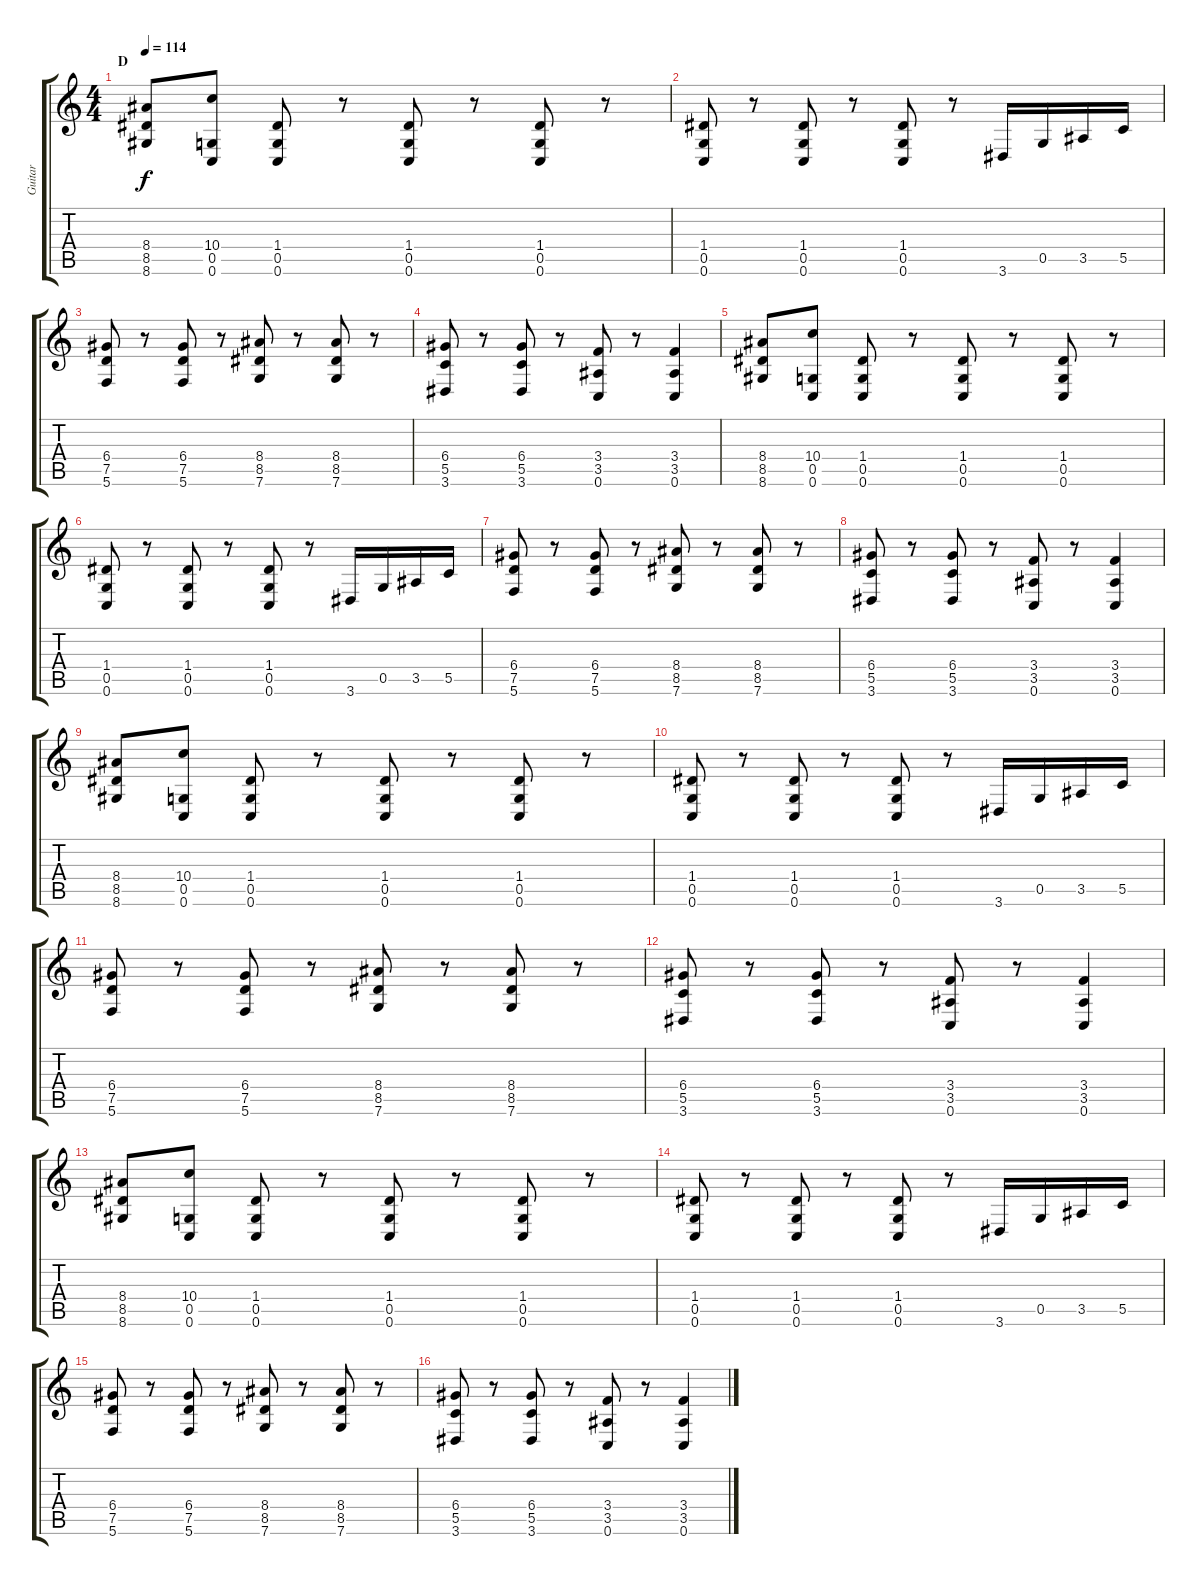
\track ("Guitar" "Guitar") {instrument overdrivenguitar}
\staff {score tabs}
\tuning (G4 E4 A3 D3 G2 C2) {hide}
\ts (4 4)
\section ("" "D")
\tempo 114
\clef g2
\ks c
(8.4 8.5 8.6).8{dy f} (10.4 0.5 0.6).8 (1.4 0.5 0.6).8 r.8 (1.4 0.5 0.6).8 r.8 (1.4 0.5 0.6).8 r.8 |
(1.4 0.5 0.6).8 r.8 (1.4 0.5 0.6).8 r.8 (1.4 0.5 0.6).8 r.8 3.6.16 0.5.16 3.5.16 5.5.16 |
(6.4 7.5 5.6).8 r.8 (6.4 7.5 5.6).8 r.8 (8.4 8.5 7.6).8 r.8 (8.4 8.5 7.6).8 r.8 |
(6.4 5.5 3.6).8 r.8 (6.4 5.5 3.6).8 r.8 (3.4 3.5 0.6).8 r.8 (3.4 3.5 0.6).4 |
(8.4 8.5 8.6).8 (10.4 0.5 0.6).8 (1.4 0.5 0.6).8 r.8 (1.4 0.5 0.6).8 r.8 (1.4 0.5 0.6).8 r.8 |
(1.4 0.5 0.6).8 r.8 (1.4 0.5 0.6).8 r.8 (1.4 0.5 0.6).8 r.8 3.6.16 0.5.16 3.5.16 5.5.16 |
(6.4 7.5 5.6).8 r.8 (6.4 7.5 5.6).8 r.8 (8.4 8.5 7.6).8 r.8 (8.4 8.5 7.6).8 r.8 |
(6.4 5.5 3.6).8 r.8 (6.4 5.5 3.6).8 r.8 (3.4 3.5 0.6).8 r.8 (3.4 3.5 0.6).4 |
(8.4 8.5 8.6).8 (10.4 0.5 0.6).8 (1.4 0.5 0.6).8 r.8 (1.4 0.5 0.6).8 r.8 (1.4 0.5 0.6).8 r.8 |
(1.4 0.5 0.6).8 r.8 (1.4 0.5 0.6).8 r.8 (1.4 0.5 0.6).8 r.8 3.6.16 0.5.16 3.5.16 5.5.16 |
(6.4 7.5 5.6).8 r.8 (6.4 7.5 5.6).8 r.8 (8.4 8.5 7.6).8 r.8 (8.4 8.5 7.6).8 r.8 |
(6.4 5.5 3.6).8 r.8 (6.4 5.5 3.6).8 r.8 (3.4 3.5 0.6).8 r.8 (3.4 3.5 0.6).4 |
(8.4 8.5 8.6).8 (10.4 0.5 0.6).8 (1.4 0.5 0.6).8 r.8 (1.4 0.5 0.6).8 r.8 (1.4 0.5 0.6).8 r.8 |
(1.4 0.5 0.6).8 r.8 (1.4 0.5 0.6).8 r.8 (1.4 0.5 0.6).8 r.8 3.6.16 0.5.16 3.5.16 5.5.16 |
(6.4 7.5 5.6).8 r.8 (6.4 7.5 5.6).8 r.8 (8.4 8.5 7.6).8 r.8 (8.4 8.5 7.6).8 r.8 |
(6.4 5.5 3.6).8 r.8 (6.4 5.5 3.6).8 r.8 (3.4 3.5 0.6).8 r.8 (3.4 3.5 0.6).4
